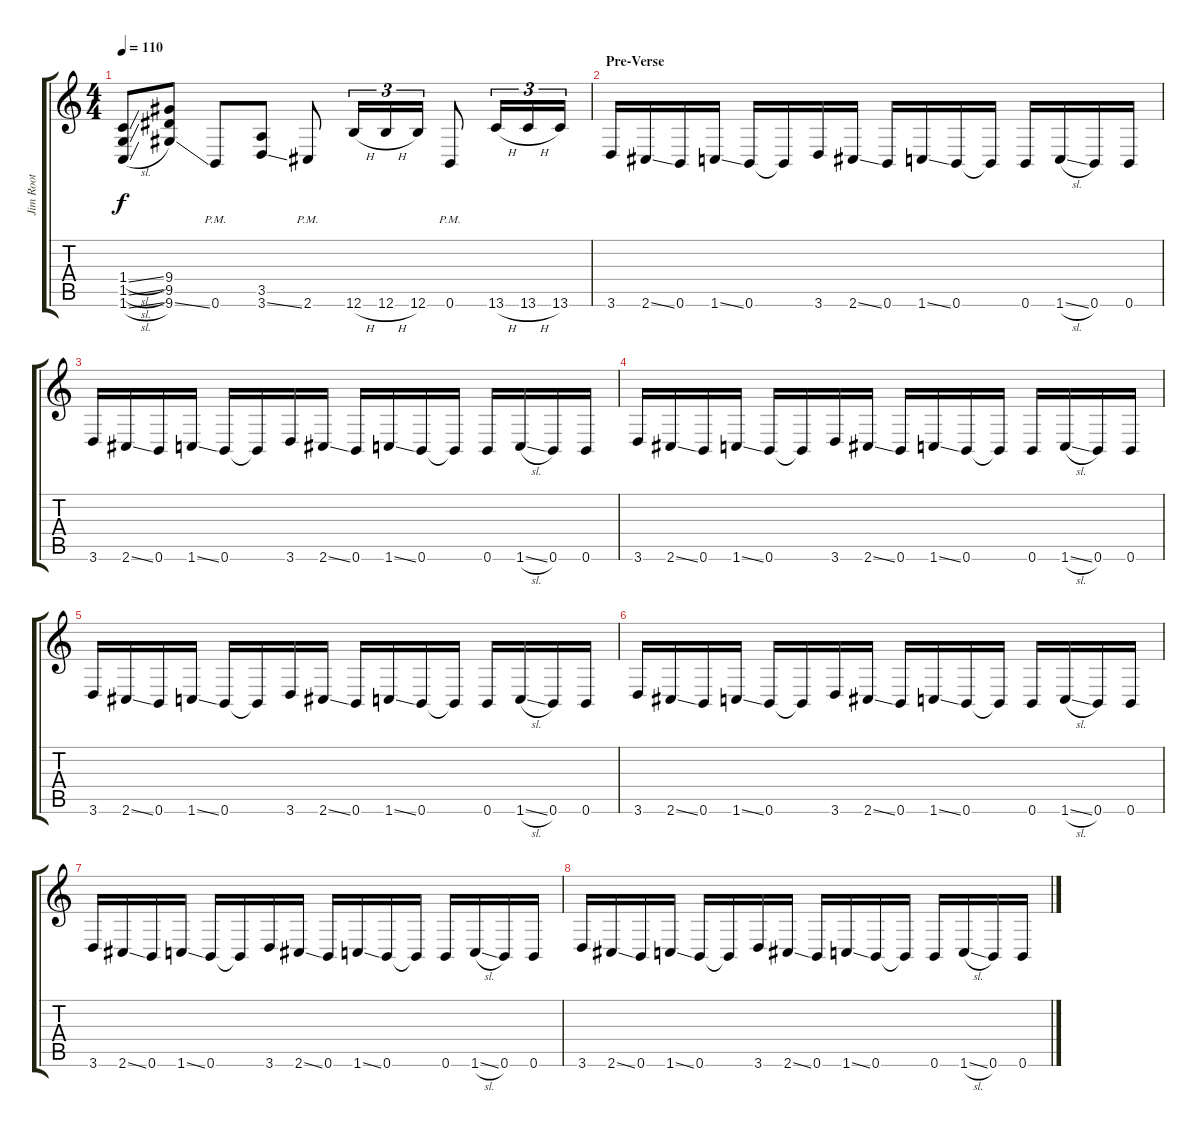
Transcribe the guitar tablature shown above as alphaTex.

\track ("Jim Root" "Jim Root") {instrument distortionguitar}
\staff {score tabs}
\tuning (Db4 Ab3 E3 B2 Gb2 B1) {hide}
\ts (4 4)
\tempo 110
\clef g2
\ks c
(1.4{sl} 1.5{sl} 1.6{sl}).8{dy f} (9.4 9.5 9.6{ss}).8 0.6{pm}.8 (3.5 3.6{ss}).8 2.6{pm}.8 12.6{h}.16{tu (3 2)} 12.6{h}.16{tu (3 2)} 12.6.16{tu (3 2)} 0.6{pm}.8 13.6{h}.16{tu (3 2)} 13.6{h}.16{tu (3 2)} 13.6.16{tu (3 2)} |
\section ("" "Pre-Verse")
3.6.16 2.6{ss}.16 0.6.16 1.6{ss}.16 0.6.16 0.6{t}.16 3.6.16 2.6{ss}.16 0.6.16 1.6{ss}.16 0.6.16 0.6{t}.16 0.6.16 1.6{sl}.16 0.6.16 0.6.16 |
3.6.16 2.6{ss}.16 0.6.16 1.6{ss}.16 0.6.16 0.6{t}.16 3.6.16 2.6{ss}.16 0.6.16 1.6{ss}.16 0.6.16 0.6{t}.16 0.6.16 1.6{sl}.16 0.6.16 0.6.16 |
3.6.16 2.6{ss}.16 0.6.16 1.6{ss}.16 0.6.16 0.6{t}.16 3.6.16 2.6{ss}.16 0.6.16 1.6{ss}.16 0.6.16 0.6{t}.16 0.6.16 1.6{sl}.16 0.6.16 0.6.16 |
3.6.16 2.6{ss}.16 0.6.16 1.6{ss}.16 0.6.16 0.6{t}.16 3.6.16 2.6{ss}.16 0.6.16 1.6{ss}.16 0.6.16 0.6{t}.16 0.6.16 1.6{sl}.16 0.6.16 0.6.16 |
3.6.16 2.6{ss}.16 0.6.16 1.6{ss}.16 0.6.16 0.6{t}.16 3.6.16 2.6{ss}.16 0.6.16 1.6{ss}.16 0.6.16 0.6{t}.16 0.6.16 1.6{sl}.16 0.6.16 0.6.16 |
3.6.16 2.6{ss}.16 0.6.16 1.6{ss}.16 0.6.16 0.6{t}.16 3.6.16 2.6{ss}.16 0.6.16 1.6{ss}.16 0.6.16 0.6{t}.16 0.6.16 1.6{sl}.16 0.6.16 0.6.16 |
3.6.16 2.6{ss}.16 0.6.16 1.6{ss}.16 0.6.16 0.6{t}.16 3.6.16 2.6{ss}.16 0.6.16 1.6{ss}.16 0.6.16 0.6{t}.16 0.6.16 1.6{sl}.16 0.6.16 0.6.16
